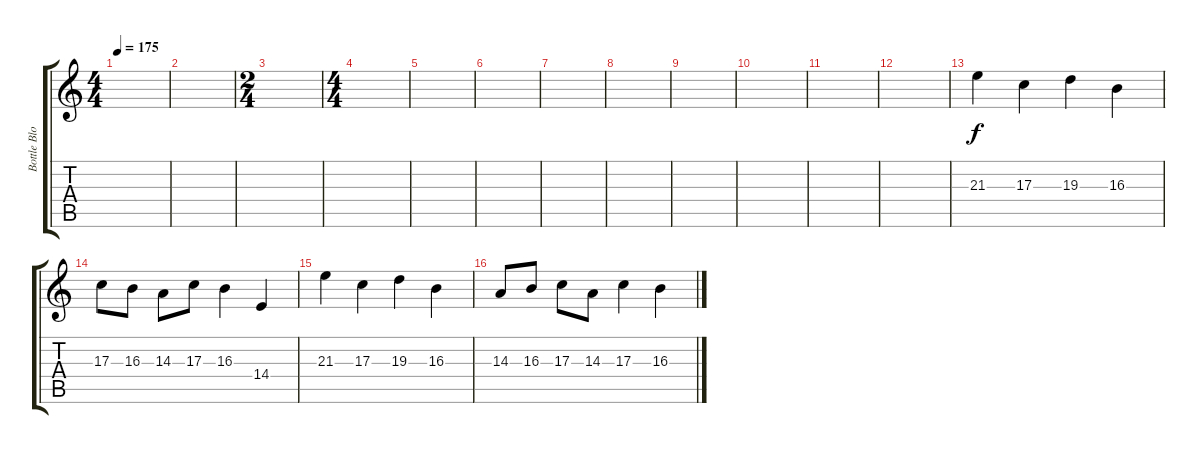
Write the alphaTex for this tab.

\track ("Bottle Blow" "Bottle Blo") {instrument blownbottle}
\staff {score tabs}
\tuning (E4 B3 G3 D3 A2 E2) {hide}
\ts (4 4)
\tempo 175
\clef g2
\ks c
|
|
\ts (2 4)
|
\ts (4 4)
|
|
|
|
|
|
|
|
|
21.3.4 17.3.4 19.3.4 16.3.4 |
17.3.8 16.3.8 14.3.8 17.3.8 16.3.4 14.4.4 |
21.3.4 17.3.4 19.3.4 16.3.4 |
14.3.8 16.3.8 17.3.8 14.3.8 17.3.4 16.3.4
